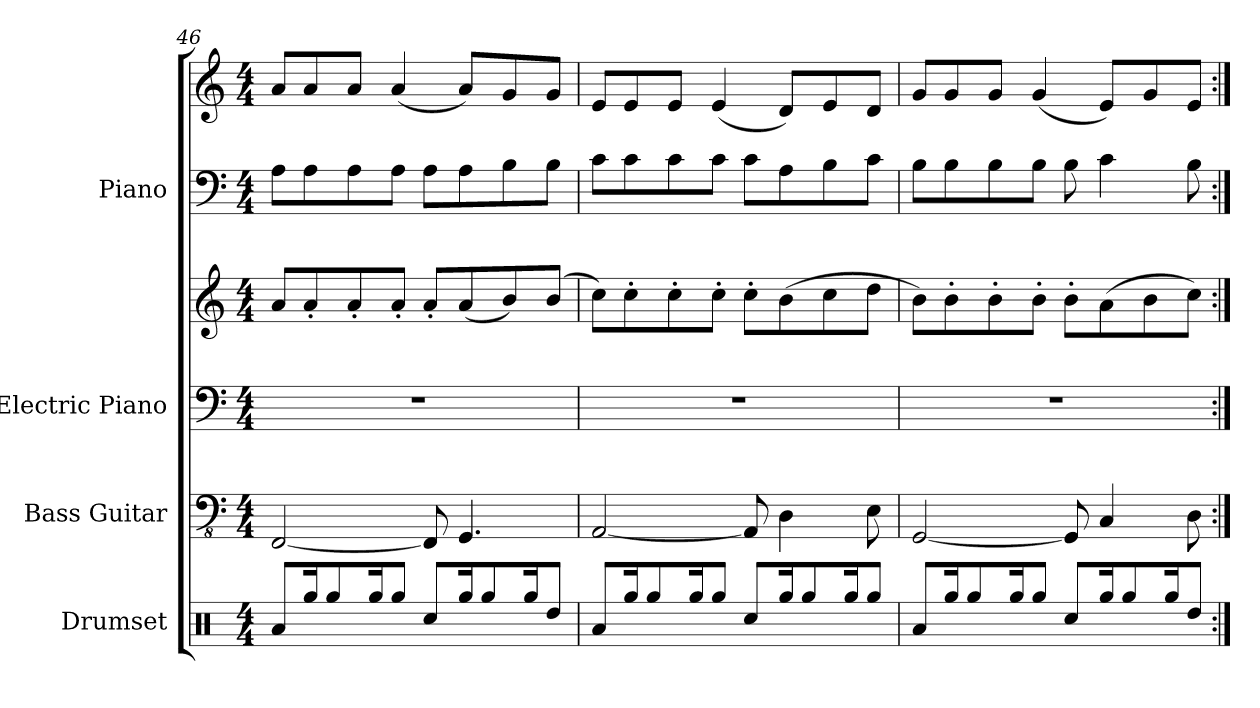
**kern	**kern	**kern	**kern	**kern	**kern
*part4	*part3	*part2	*part2	*part1	*part1
*staff6	*staff5	*staff4	*staff3	*staff2	*staff1
*I"Drumset	*I"Bass Guitar	*I"Electric Piano	*	*I"Piano	*
*I'Drs.	*I'B. Guit.	*I'El. Pno.	*	*I'Pno.	*
*clefX	*clefFv4	*clefF4	*clefG2	*clefF4	*clefG2
*k[]	*k[]	*k[]	*k[]	*k[]	*k[]
*M4/4	*M4/4	*M4/4	*M4/4	*M4/4	*M4/4
=46	=46	=46	=46	=46	=46
8Ra/L	[2FFF/	1r	8a/L	8A\L	8a/L
16Rgg/K	.	.	8a'/	8A\	8a/
8Rgg/	.	.	.	.	.
.	.	.	8a'/	8A\	8a/J
16Rgg/K	.	.	.	.	.
8Rgg/J	.	.	8a'/J	8A\J	(4a/
8Rcc/L	8FFF/]	.	8a'/L	8A\L	.
16Rgg/K	4.GGG/	.	(8a/	8A\	8a/L)
8Rgg/	.	.	.	.	.
.	.	.	8b/)	8B\	8g/
16Rgg/K	.	.	.	.	.
8Rdd/J	.	.	(8b/J	8B\J	8g/J
=47	=47	=47	=47	=47	=47
8Ra/L	[2AAA/	1r	8cc\L)	8c\L	8e/L
16Rgg/K	.	.	8cc'\	8c\	8e/
8Rgg/	.	.	.	.	.
.	.	.	8cc'\	8c\	8e/J
16Rgg/K	.	.	.	.	.
8Rgg/J	.	.	8cc'\J	8c\J	(4e/
8Rcc/L	8AAA/]	.	8cc'\L	8c\L	.
16Rgg/K	4DD\	.	(8b\	8A\	8d/L)
8Rgg/	.	.	.	.	.
.	.	.	8cc\	8B\	8e/
16Rgg/K	.	.	.	.	.
8Rgg/J	8EE\	.	8dd\J	8c\J	8d/J
!!LO:LB:g=z
=48	=48	=48	=48	=48	=48
8Ra/L	[2GGG/	1r	8b\L)	8B\L	8g/L
16Rgg/K	.	.	8b'\	8B\	8g/
8Rgg/	.	.	.	.	.
.	.	.	8b'\	8B\	8g/J
16Rgg/K	.	.	.	.	.
8Rgg/J	.	.	8b'\J	8B\J	(4g/
8Rcc/L	8GGG/]	.	8b'\L	8B\	.
16Rgg/K	4CC/	.	(8a\	4c\	8e/L)
8Rgg/	.	.	.	.	.
.	.	.	8b\	.	8g/
16Rgg/K	.	.	.	.	.
8Rdd/J	8DD\	.	8cc\J)	8B\	8e/J
=:|!	=:|!	=:|!	=:|!	=:|!	=:|!
*-	*-	*-	*-	*-	*-
